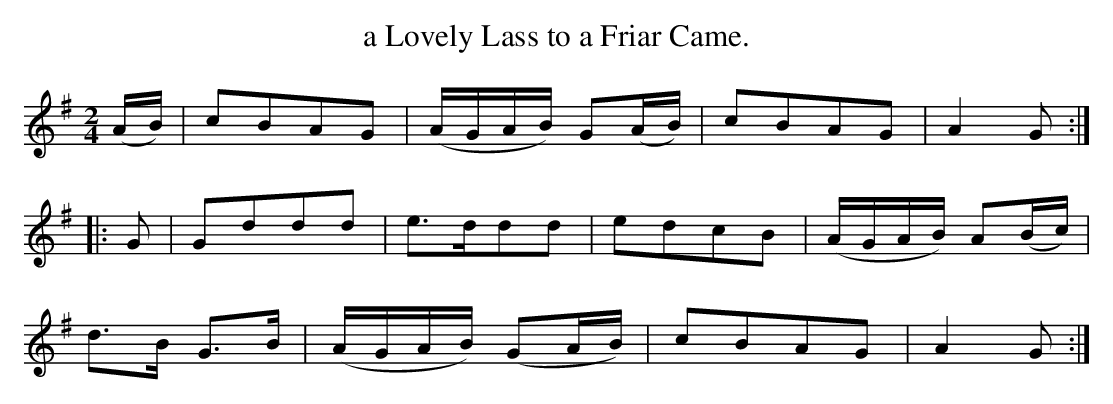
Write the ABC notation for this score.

X:1
T:a Lovely Lass to a Friar Came.
M:2/4
L:1/8
K:G
(A/B/)|cBAG   |(A/G/A/B/) G(A/B/)|cBAG| A2        G     :|
|: G    |Gddd   | e>ddd            |edcB|(A/G/A/B/) A(B/c/)|
d>B G>B|(A/G/A/B/) (GA/B/)|cBAG| A2G             :|
